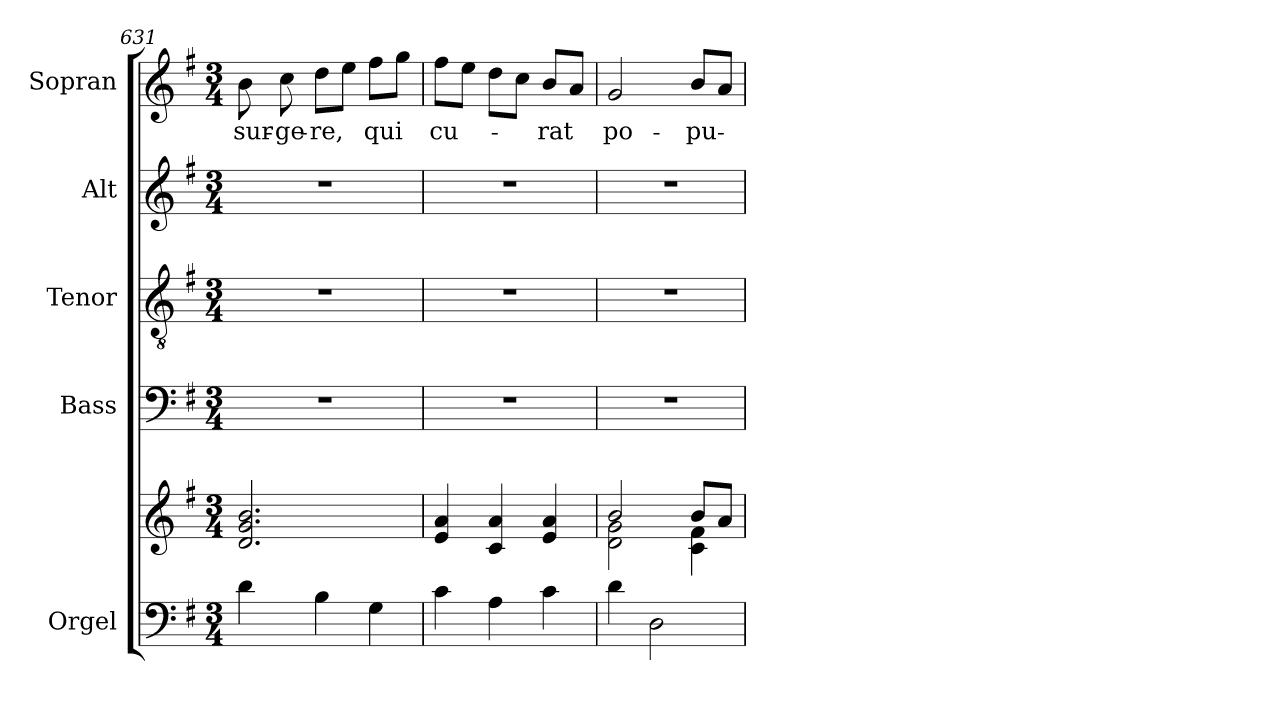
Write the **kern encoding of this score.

**kern	**kern	**kern	**kern	**kern	**kern	**text
*part5	*part5	*part4	*part3	*part2	*part1	*part1
*staff6	*staff5	*staff4	*staff3	*staff2	*staff1	*staff1
*I"Orgel	*	*I"Bass	*I"Tenor	*I"Alt	*I"Sopran	*
*I'Org.	*	*I'B.	*I'T.	*I'A.	*I'S.	*
*clefF4	*clefG2	*clefF4	*clefGv2	*clefG2	*clefG2	*
*k[f#]	*k[f#]	*k[f#]	*k[f#]	*k[f#]	*k[f#]	*
*G:	*G:	*G:	*G:	*G:	*G:	*
*M3/4	*M3/4	*M3/4	*M3/4	*M3/4	*M3/4	*
=631	=631	=631	=631	=631	=631	=631
!	!	!	!	!	!	!LO:LY:b
4d\	2.d/ 2.g/ 2.b/	2.r	2.r	2.r	8b\	sur-
!	!	!	!	!	!	!LO:LY:b
.	.	.	.	.	8cc\	-ge-
!	!	!	!	!	!	!LO:LY:b
4B\	.	.	.	.	8dd\L	-re,
.	.	.	.	.	8ee\J	.
!	!	!	!	!	!	!LO:LY:b
4G\	.	.	.	.	8ff#\L	qui
.	.	.	.	.	8gg\J	.
=632	=632	=632	=632	=632	=632	=632
!	!	!	!	!	!	!LO:LY:b
4c\	4e/ 4a/	2.r	2.r	2.r	8ff#\L	cu-
.	.	.	.	.	8ee\J	.
4A\	4c/ 4a/	.	.	.	8dd\L	.
.	.	.	.	.	8cc\J	.
!	!	!	!	!	!	!LO:LY:b
4c\	4e/ 4a/	.	.	.	8b/L	-rat
.	.	.	.	.	8a/J	.
=633	=633	=633	=633	=633	=633	=633
*	*^	*	*	*	*	*
!	!	!	!	!	!	!	!LO:LY:b
4d\	2b/	2d\ 2g\	2.r	2.r	2.r	2g/	po-
2D\	.	.	.	.	.	.	.
!	!	!	!	!	!	!	!LO:LY:b
.	8b/L	4c\ 4f#\	.	.	.	8b/L	-pu-
.	8a/J	.	.	.	.	8a/J	.
*	*v	*v	*	*	*	*	*
=	=	=	=	=	=	=
*-	*-	*-	*-	*-	*-	*-
